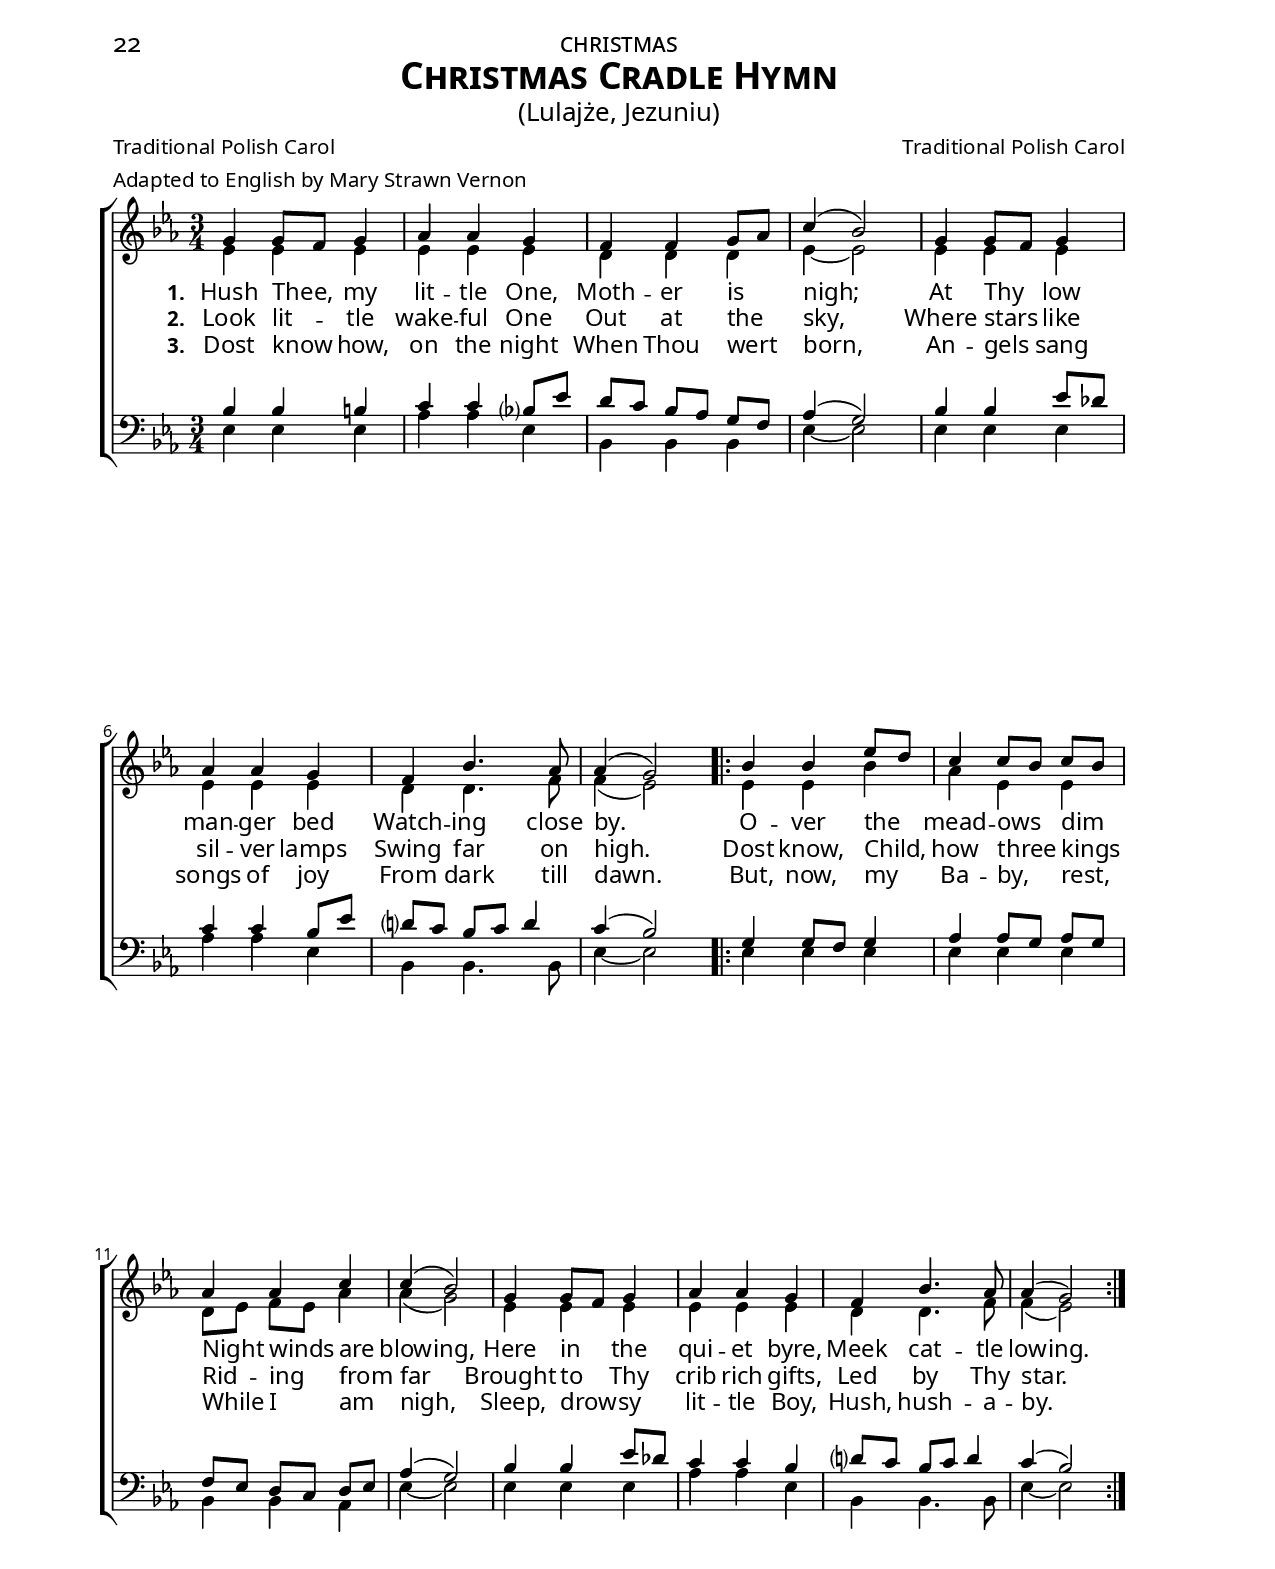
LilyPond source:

\version "2.14.2"
\include "util.ly"
\header {
  title = \markup{\override #'(font-name . "Garamond Premier Pro Semibold"){ \abs-fontsize #18 \smallCapsOldStyle"Christmas Cradle Hymn"}}
  subtitle = \markup{\override #'(font-name . "Garamond Premier Pro"){ \abs-fontsize #12.5 "(Lulajże, Jezuniu)"}}
  poet = \markup\oldStyleNum"Traditional Polish Carol"
  meter = \markup\oldStyleNum"Adapted to English by Mary Strawn Vernon"
  composer = \markup\oldStyleNum"Traditional Polish Carol"
  % arranger = \markup\oldStyleNum"Arranged by Edith M. G. Reed (1885–1933)"
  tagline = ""
}
\paper {
  %print-all-headers = ##t
  paper-height = 11\in
  paper-width = 8.5\in
  indent = 0\in
  %system-system-spacing = #'((basic-distance . 10) (padding . 0))
  %system-system-spacing =
  %  #'((basic-distance . 0)
  %     (minimum-distance . 0)
  %     (padding . -0.35)
  %     (stretchability . 100))
  ragged-last-bottom = ##f
  ragged-bottom = ##f
  two-sided = ##t
  inner-margin = 1\in
  outer-margin = 0.75\in
  top-margin = 0.26\in
  bottom-margin = 0.25\in
  first-page-number = #022
  print-first-page-number = ##t
  headerLine = \markup{\override #'(font-name . "Garamond Premier Pro") \smallCapsOldStyle"christmas"}
  oddHeaderMarkup = \markup\fill-line{
     \override #'(font-name . "Garamond Premier Pro")\abs-fontsize #12.5
     \combine 
        \fill-line{"" \on-the-fly #print-page-number-check-first
        \oldStylePageNum""
        }
        \fill-line{\headerLine}
  }
  evenHeaderMarkup = \markup {
     \override #'(font-name . "Garamond Premier Pro")\abs-fontsize #12.5
     \combine
        \on-the-fly #print-page-number-check-first
        \oldStylePageNum""
        \fill-line{\headerLine}
  }
}
#(set-global-staff-size 18) \paper{ #(define fonts (make-pango-font-tree "Garamond Premier Pro" "Garamond Premier Pro" "Garamond Premier Pro" (/ 18 20))) }
global = {
  \key ees \major
  \time 3/4
  \autoBeamOff
}

sopMusic = \relative c' {
  g'4 g8[ f] g4 |
  aes aes g |
  f f g8[ aes] |
  c4( bes2) |
  g4 g8[ f] g4 |
  
  aes aes g |
  f bes4. aes8 |
  aes4( g2) |
  \repeat volta 2 {
    bes4 bes ees8[ d] |
    c4 c8[ bes] c[ bes] |

    aes4 aes c |
    c( bes2) |
    g4 g8[ f] g4 |
    aes aes g |
    f bes4. aes8 |
    aes4( g2)
  }
}
sopWords = \lyricmode {
  
}

altoMusic = \relative c' {
  ees4 ees ees |
  ees ees ees |
  d d d |
  ees~ ees2 |

  ees4 ees ees |
  ees ees ees |
  d d4. f8 |
  f4( ees2) |

  \repeat volta 2 {
    ees4 ees bes' |
    aes ees ees |
    d8[ ees] f[ ees] aes4 |
    aes( g2) |

    ees4 ees ees |
    ees ees ees |
    d d4. f8 |
    f4( ees2) |
  }
}
altoWords = \lyricmode {
  \set stanza = "1. "

  Hush Thee, my lit -- tle One,
  Moth -- er is nigh;
  At Thy low man -- ger bed
  Watch -- ing close by.
  O -- ver the mead -- ows dim
\set ignoreMelismata = ##t
   \once \override LyricText.self-alignment-X = #LEFT Night
   \once \override LyricText.self-alignment-X = #LEFT winds 
   \once \override LyricText.self-alignment-X = #LEFT are blow -- ing,
\unset ignoreMelismata
  Here in the qui -- et byre,
\set ignoreMelismata = ##t
  Meek cat -- tle low -- ing.
}
altoWordsII = \lyricmode {
%\markup\italic
  \set stanza = "2. "

  Look lit -- tle wake -- ful One
  Out at the sky,
  Where stars like sil -- ver lamps
  Swing far on high.
  Dost know, Child, how three kings
  \once \override LyricText.self-alignment-X = #LEFT Rid --
  \once \override LyricText.self-alignment-X = #LEFT ing
  \once \override LyricText.self-alignment-X = #LEFT from far
  Brought to Thy crib rich gifts,
  Led by Thy star.
}
altoWordsIII = \lyricmode {
  \set stanza = "3. "

  Dost know how, on the night
  When Thou wert born,
  An -- gels sang songs of joy
  From dark till dawn.
  But, now, my Ba -- by, rest,
  \once \override LyricText.self-alignment-X = #LEFT While
  \once \override LyricText.self-alignment-X = #LEFT I
  \once \override LyricText.self-alignment-X = #LEFT am nigh,
  Sleep, drow -- sy lit -- tle Boy,
  Hush, hush -- a -- by.
}
altoWordsIV = \lyricmode {
  \set stanza = "4. "
  \set ignoreMelismata = ##t
}
altoWordsV = \lyricmode {
  \set stanza = "5. "
  \set ignoreMelismata = ##t
}
altoWordsVI = \lyricmode {
  \set stanza = "6. "
  \set ignoreMelismata = ##t
}
tenorMusic = \relative c' {
  bes4 bes b |
  c c bes?8[ ees] |
  d[ c] bes[ aes] g[ f] |
  aes4( g2) |

  bes4 bes ees8[ des] |
  c4 c bes8[ ees] |
  d?[ c] bes[ c] d4 |
  c( bes2) |

  \repeat volta 2 {
    g4 g8[ f] g4 |
    aes aes8[ g] aes[ g] |
    f[ ees] d[ c] d[ ees] |
    aes4( g2) |

    bes4 bes ees8[ des] |
    c4 c bes |
    d?8[ c] bes[ c] d4 |
    c( bes2) |
  }
}
tenorWords = \lyricmode {

}

bassMusic = \relative c {
  ees4 ees ees |
  aes aes ees |
  bes bes bes |
  ees~ ees2 |

  ees4 ees ees |
  aes aes ees |
  bes bes4. bes8 |
  ees4~ ees2 |

  \repeat volta 2 {
    ees4 ees ees |
    ees ees ees |
    bes bes aes |
    ees'~ ees2 |
    
    ees4 ees ees |
    aes aes ees |
    bes bes4. bes8 |
    ees4~ ees2 |
  }
}
bassWords = \lyricmode {

}

pianoRH = \relative c' {
  
}
pianoLH = \relative c' {
  
}

\score {
  <<
   \new ChoirStaff <<
    \new Staff = women <<
      \new Voice = "sopranos" { \voiceOne << \global \sopMusic >> }
      \new Voice = "altos" { \voiceTwo << \global \altoMusic >> }
    >>
    \new Lyrics \with { alignAboveContext = #"women" \override VerticalAxisGroup #'nonstaff-relatedstaff-spacing = #'((basic-distance . 1))} \lyricsto "sopranos" \sopWords
   \new Staff = men <<
      \clef bass
      \new Voice = "tenors" { \voiceOne << \global \tenorMusic >> }
      \new Voice = "basses" { \voiceTwo << \global \bassMusic >> }
    >>
    \new Lyrics = "altosVI"  \with { alignBelowContext = #"women" } \lyricsto "sopranos" \altoWordsVI
    \new Lyrics = "altosV"  \with { alignBelowContext = #"women" } \lyricsto "sopranos" \altoWordsV
    \new Lyrics = "altosIV"  \with { alignBelowContext = #"women" } \lyricsto "sopranos" \altoWordsIV
    \new Lyrics = "altosIII"  \with { alignBelowContext = #"women" } \lyricsto "sopranos" \altoWordsIII
    \new Lyrics = "altosII"  \with { alignBelowContext = #"women" } \lyricsto "sopranos" \altoWordsII
    \new Lyrics = "altos"  \with { alignBelowContext = #"women" } \lyricsto "sopranos" \altoWords
    \new Lyrics \with { alignAboveContext = #"men" \override VerticalAxisGroup #'nonstaff-relatedstaff-spacing = #'((basic-distance . 1)) } \lyricsto "tenors" \tenorWords
    \new Lyrics \with { alignBelowContext = #"men" \override VerticalAxisGroup #'nonstaff-relatedstaff-spacing = #'((basic-distance . 1)) } \lyricsto "basses" \bassWords
  >>
%    \new PianoStaff << \new Staff { \new Voice { \pianoRH } } \new Staff { \clef "bass" \pianoLH } >>
  >>
  \layout {
  \context {
    \Lyrics
    \override LyricText #'font-size = #1.3
  }
    \context {
      \Score
      %\override SpacingSpanner #'base-shortest-duration = #(ly:make-moment 1 8)
      %\override SpacingSpanner #'common-shortest-duration = #(ly:make-moment 1 4)
    }
    \context {
      % Remove all empty staves
      % \Staff \RemoveEmptyStaves \override VerticalAxisGroup #'remove-first = ##t
    }
    \context {
      \Lyrics
      \override LyricText #'X-offset = #center-on-word
    }
  }
}

